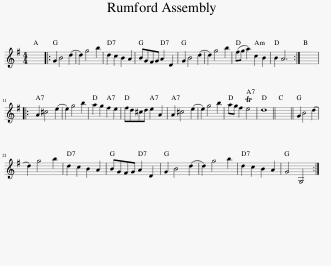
X:1
L:1/8
M:4/4
I:linebreak $
K:G
V:1 treble
V:1
 x8 |: G2 B4 (d2 | d2) g4 b2 | d2 c2 B2 A2 | BGFG A2 D2 | %5
 G2 B4 (d2 | d2) g4 b2 | (fg a2) c2 B2 | B2 A6 :| x8 |:$ %10
 A2 ^c4 (e2 | e2) g4 b2 | a2 g2 f2 e2 | fd^cd e2 A2 | A2 ^c4 (e2 | %15
 e2) g4 b2 | ag f2 Te4 | d8 || x8 || G2 B4 (d2 |$ %20
 d2) g4 b2 | d2 c2 B2 A2 | BGFG A2 D2 | G2 B4 (d2 | d2) g4 b2 | %25
 d2 c2 B2 A2 | G4 G,4 :| %27
